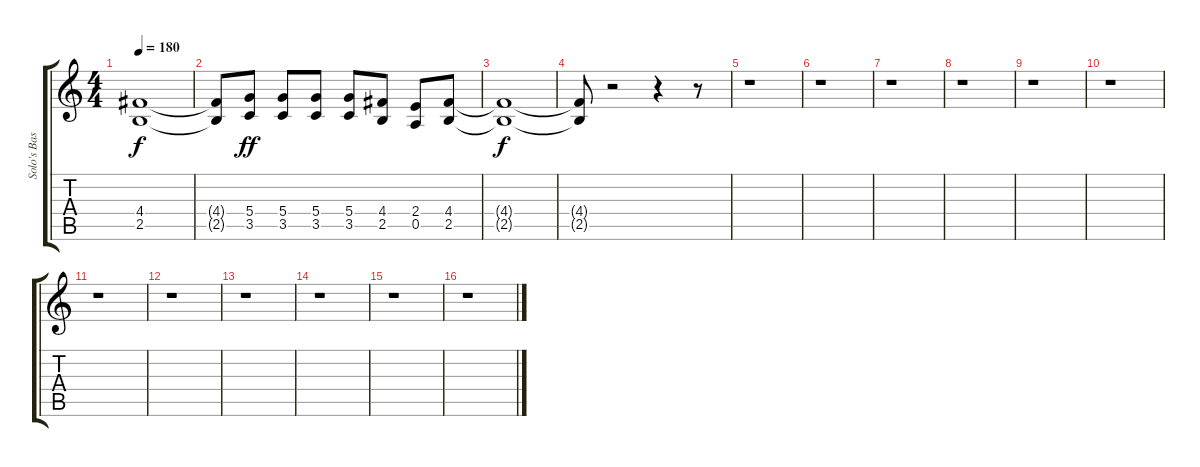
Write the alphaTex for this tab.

\track ("Solo's Base" "Solo's Bas") {instrument overdrivenguitar}
\staff {score tabs}
\tuning (E4 B3 G3 D3 A2 E2) {hide}
\ts (4 4)
\tempo 180
\clef g2
\ks c
(4.4{t} 2.5{t}).1{dy f} |
(4.4{t} 2.5{t}).8 (5.4 3.5).8{dy ff} (5.4 3.5).8 (5.4 3.5).8 (5.4 3.5).8 (4.4 2.5).8 (2.4 0.5).8 (4.4 2.5).8 |
(4.4{t} 2.5{t}).1{dy f} |
(4.4{t} 2.5{t}).8 r.2 r.4 r.8 |
r.1 |
r.1 |
r.1 |
r.1 |
r.1 |
r.1 |
r.1 |
r.1 |
r.1 |
r.1 |
r.1 |
r.1
